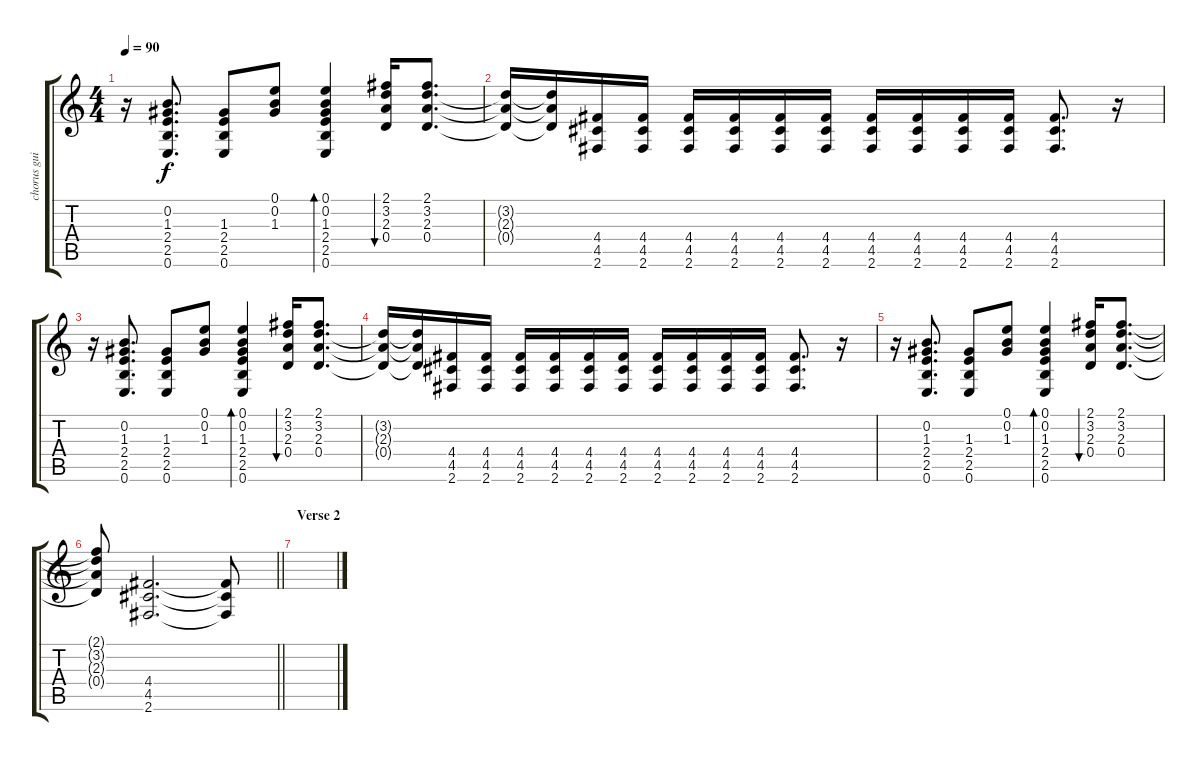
\track ("chorus guitar" "chorus gui") {instrument overdrivenguitar}
\staff {score tabs}
\tuning (E4 B3 G3 D3 A2 E2) {hide}
\ts (4 4)
\tempo 90
\clef g2
\ks c
r.16{dy f} (0.2 1.3 2.4 2.5 0.6).8{d} (1.3 2.4 2.5 0.6).8 (0.1 0.2 1.3).8 (0.1 0.2 1.3 2.4 2.5 0.6).4{bd 60} (2.1 3.2 2.3 0.4).16{bu 60} (2.1 3.2 2.3 0.4).8{d} |
(3.2{t} 2.3{t} 0.4{t}).16 (3.2{t} 2.3{t} 0.4{t}).16 (4.4 4.5 2.6).16 (4.4 4.5 2.6).16 (4.4 4.5 2.6).16 (4.4 4.5 2.6).16 (4.4 4.5 2.6).16 (4.4 4.5 2.6).16 (4.4 4.5 2.6).16 (4.4 4.5 2.6).16 (4.4 4.5 2.6).16 (4.4 4.5 2.6).16 (4.4 4.5 2.6).8{d} r.16 |
r.16 (0.2 1.3 2.4 2.5 0.6).8{d} (1.3 2.4 2.5 0.6).8 (0.1 0.2 1.3).8 (0.1 0.2 1.3 2.4 2.5 0.6).4{bd 60} (2.1 3.2 2.3 0.4).16{bu 60} (2.1 3.2 2.3 0.4).8{d} |
(3.2{t} 2.3{t} 0.4{t}).16 (3.2{t} 2.3{t} 0.4{t}).16 (4.4 4.5 2.6).16 (4.4 4.5 2.6).16 (4.4 4.5 2.6).16 (4.4 4.5 2.6).16 (4.4 4.5 2.6).16 (4.4 4.5 2.6).16 (4.4 4.5 2.6).16 (4.4 4.5 2.6).16 (4.4 4.5 2.6).16 (4.4 4.5 2.6).16 (4.4 4.5 2.6).8{d} r.16 |
r.16 (0.2 1.3 2.4 2.5 0.6).8{d} (1.3 2.4 2.5 0.6).8 (0.1 0.2 1.3).8 (0.1 0.2 1.3 2.4 2.5 0.6).4{bd 60} (2.1 3.2 2.3 0.4).16{bu 60} (2.1 3.2 2.3 0.4).8{d} |
\barLineRight lightlight
(2.1{t} 3.2{t} 2.3{t} 0.4{t}).8 (4.4 4.5 2.6).2{d} (4.4{t} 4.5{t} 2.6{t}).8 |
\section ("" "Verse 2")
